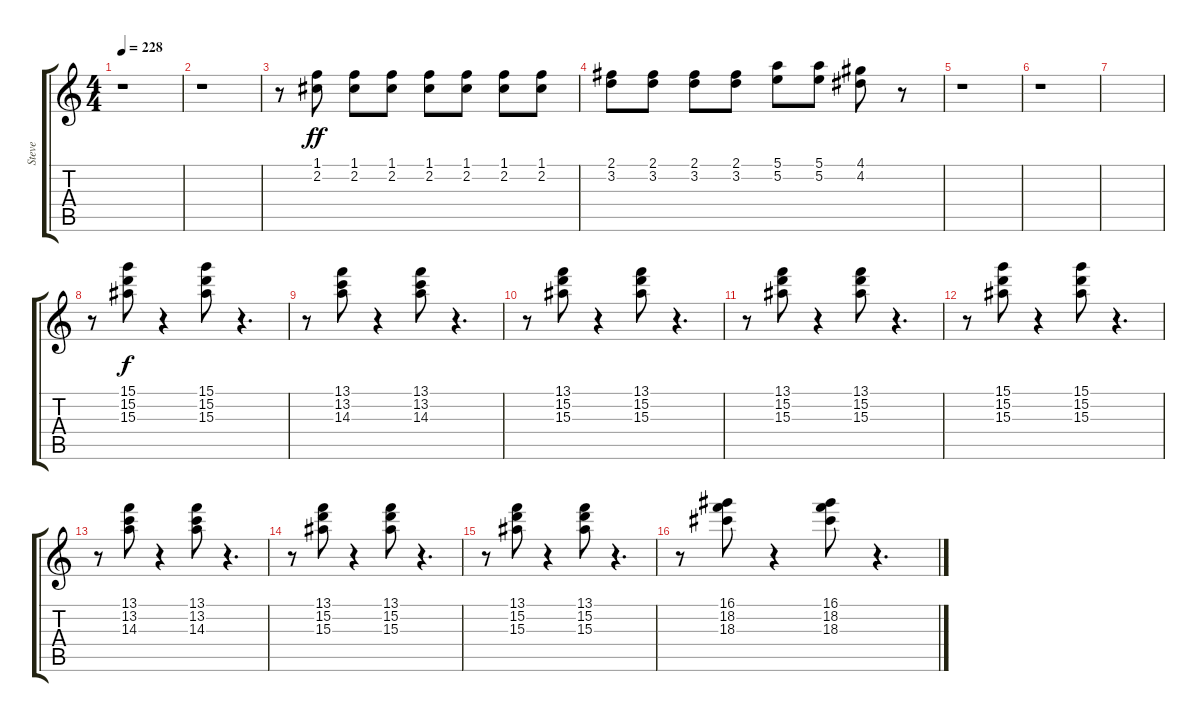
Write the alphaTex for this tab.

\track ("Steve" "Steve") {instrument electricguitarmuted}
\staff {score tabs}
\tuning (E4 B3 G3 D3 A2 E2) {hide}
\ts (4 4)
\tempo 228
\clef g2
\ks c
r.1{dy ff} |
r.1 |
r.8 (1.1 2.2).8 (1.1 2.2).8 (1.1 2.2).8 (1.1 2.2).8 (1.1 2.2).8 (1.1 2.2).8 (1.1 2.2).8 |
(2.1 3.2).8 (2.1 3.2).8 (2.1 3.2).8 (2.1 3.2).8 (5.1 5.2).8 (5.1 5.2).8 (4.1 4.2).8 r.8 |
r.1 |
r.1 |
|
r.8 (15.1 15.2 15.3).8{dy f} r.4 (15.1 15.2 15.3).8 r.4{d} |
r.8 (13.1 13.2 14.3).8 r.4 (13.1 13.2 14.3).8 r.4{d} |
r.8 (13.1 15.2 15.3).8 r.4 (13.1 15.2 15.3).8 r.4{d} |
r.8 (13.1 15.2 15.3).8 r.4 (13.1 15.2 15.3).8 r.4{d} |
r.8 (15.1 15.2 15.3).8 r.4 (15.1 15.2 15.3).8 r.4{d} |
r.8 (13.1 13.2 14.3).8 r.4 (13.1 13.2 14.3).8 r.4{d} |
r.8 (13.1 15.2 15.3).8 r.4 (13.1 15.2 15.3).8 r.4{d} |
r.8 (13.1 15.2 15.3).8 r.4 (13.1 15.2 15.3).8 r.4{d} |
r.8 (16.1 18.2 18.3).8 r.4 (16.1 18.2 18.3).8 r.4{d}
